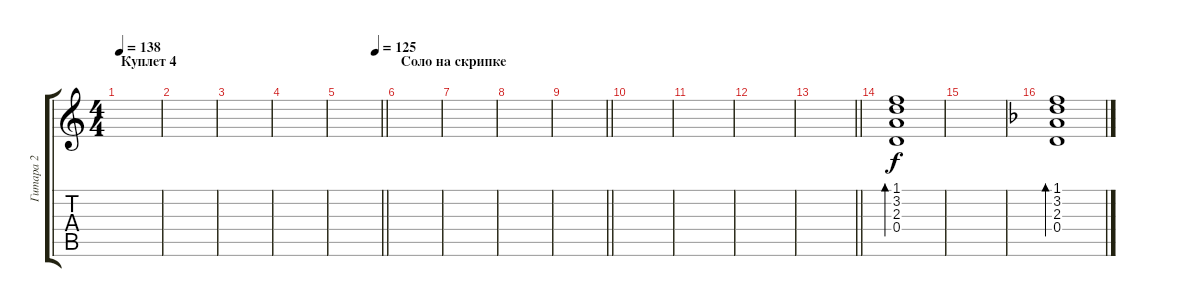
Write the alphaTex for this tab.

\track ("Гитара 2" "Гитара 2") {instrument acousticguitarsteel}
\staff {score tabs}
\tuning (E4 B3 G3 D3 A2 E2) {hide}
\ts (4 4)
\section ("" "Куплет 4")
\tempo 138
\clef g2
\ks c
|
|
|
|
\tempo (125 0.875)
\barLineRight lightlight
|
\section ("" "Соло на скрипке")
|
|
|
\barLineRight lightlight
|
|
|
|
\barLineRight lightlight
|
(1.1 3.2 2.3 0.4).1{bd 240} |
|
\ks f
(1.1 3.2 2.3 0.4).1{bd 240}
